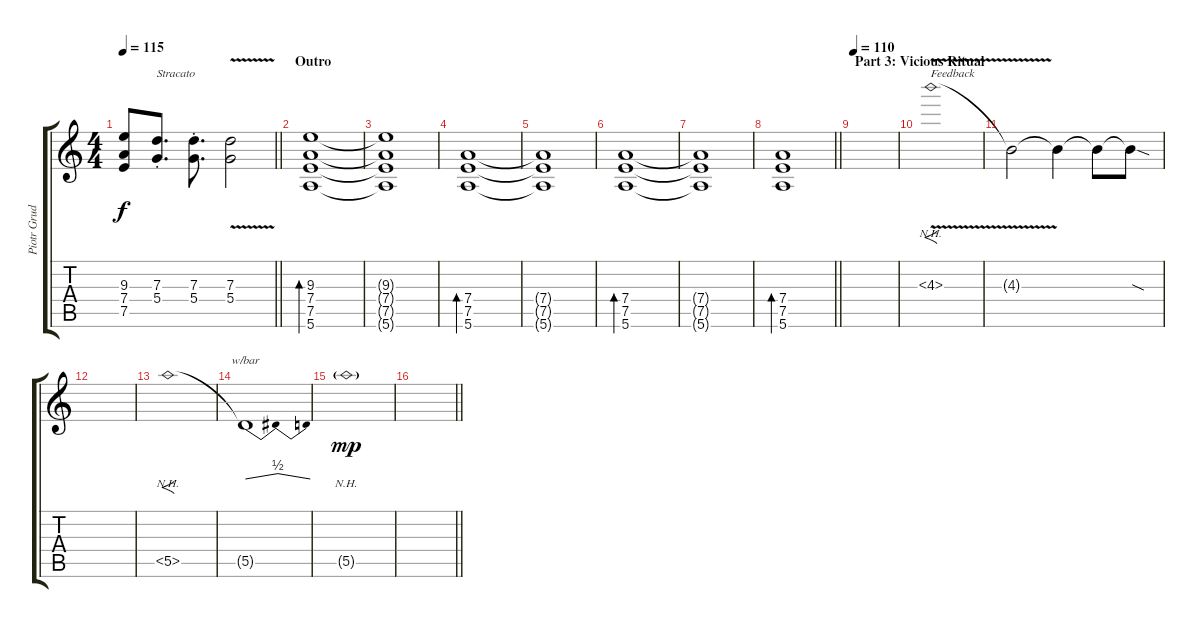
\track ("Piotr Grudzinski" "Piotr Grud") {instrument distortionguitar}
\staff {score tabs}
\tuning (E4 B3 G3 D3 A2 E2) {hide}
\ts (4 4)
\tempo 115
\clef g2
\barLineRight lightlight
\ks c
(9.3{t} 7.4{t} 7.5{t}).8{dy f} (7.3{st} 5.4{st}).8{d txt "Stracato"} (7.3{st} 5.4{st}).8{d} (7.3{v} 5.4{v}).2 |
\section ("" "Outro")
(9.3 7.4 7.5 5.6).1{bd 240} |
(9.3{t} 7.4{t} 7.5{t} 5.6{t}).1 |
(7.4 7.5 5.6).1{bd 240} |
(7.4{t} 7.5{t} 5.6{t}).1 |
(7.4 7.5 5.6).1{bd 240} |
(7.4{t} 7.5{t} 5.6{t}).1 |
\barLineRight lightlight
(7.4 7.5 5.6).1{bd 240} |
\section ("" "Part 3: Vicious Ritual")
\tempo 110
|
4.3{nh v}.1{f txt "Feedback" instrument distortionguitar} |
4.3{t}.2 4.3{t}.4 4.3{t}.8 4.3{sod t}.8 |
|
5.5{nh}.1{f} |
5.5{t}.1{tbe (dip default 0 0 30 2 60 0)} |
5.5{nh g}.1{dy mp volume 6} |
\barLineRight lightlight
